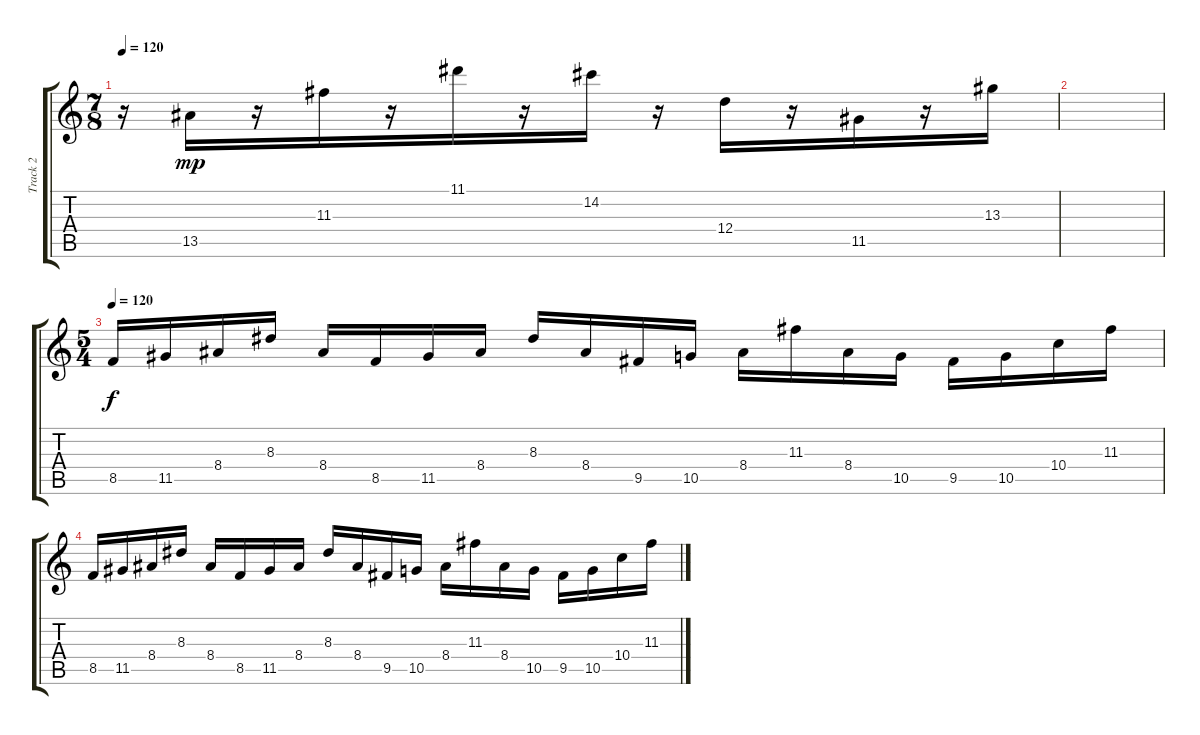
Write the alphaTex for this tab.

\track ("Track 2" "Track 2") {instrument overdrivenguitar}
\staff {score tabs}
\tuning (E4 B3 G3 D3 A2 E2) {hide}
\ts (7 8)
\tempo 120
\clef g2
\ks c
r.16{dy mp} 13.5.16 r.16 11.3.16 r.16 11.1.16 r.16 14.2.16 r.16 12.4.16 r.16 11.5.16 r.16 13.3.16 |
|
\ts (5 4)
\tempo 120
8.5.16{dy f} 11.5.16 8.4.16 8.3.16 8.4.16 8.5.16 11.5.16 8.4.16 8.3.16 8.4.16 9.5.16 10.5.16 8.4.16 11.3.16 8.4.16 10.5.16 9.5.16 10.5.16 10.4.16 11.3.16 |
8.5.16 11.5.16 8.4.16 8.3.16 8.4.16 8.5.16 11.5.16 8.4.16 8.3.16 8.4.16 9.5.16 10.5.16 8.4.16 11.3.16 8.4.16 10.5.16 9.5.16 10.5.16 10.4.16 11.3.16
